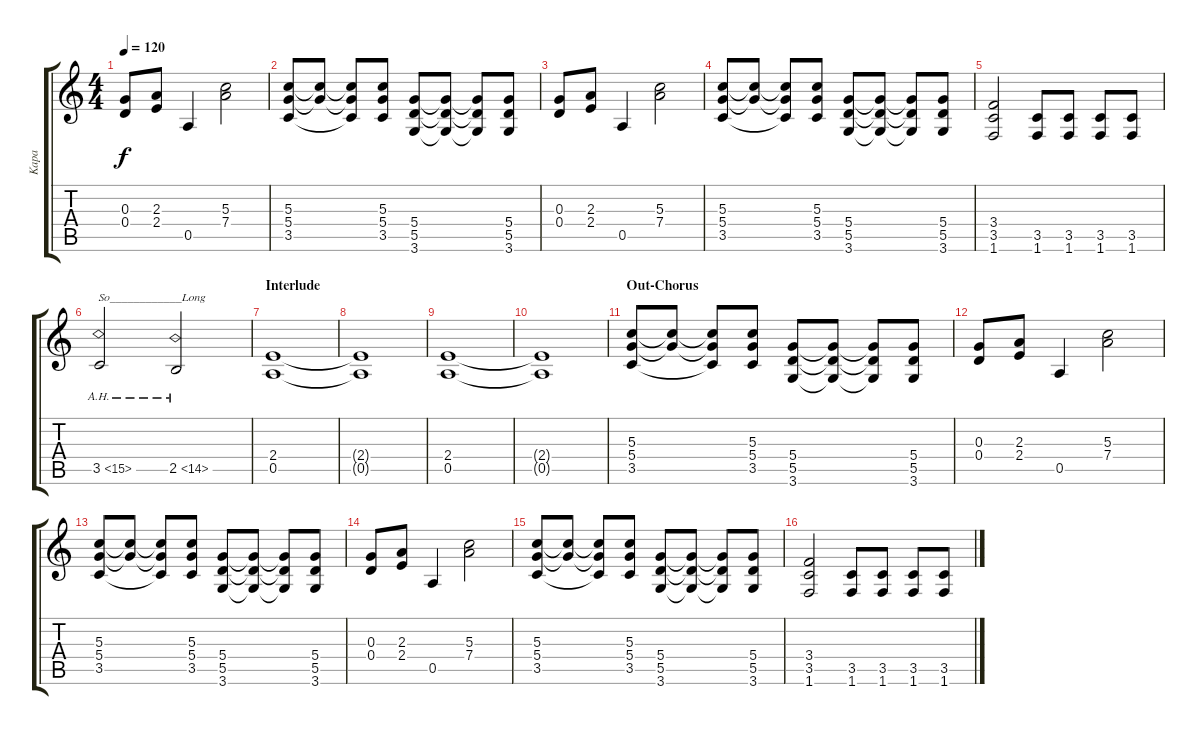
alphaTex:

\track ("Kapa" "Kapa") {instrument distortionguitar}
\staff {score tabs}
\tuning (E4 B3 G3 D3 A2 E2) {hide}
\ts (4 4)
\tempo 120
\clef g2
\ks c
(0.3 0.4).8{dy f} (2.3 2.4).8 0.5.4 (5.3 7.4).2 |
(5.3 5.4 3.5).8 (5.3{t} 5.4{t}).8 (5.3{t} 5.4{t} 3.5{t}).8 (5.3 5.4 3.5).8 (5.4 5.5 3.6).8 (5.4{t} 5.5{t} 3.6{t}).8 (5.4{t} 5.5{t} 3.6{t}).8 (5.4 5.5 3.6).8 |
(0.3 0.4).8 (2.3 2.4).8 0.5.4 (5.3 7.4).2 |
(5.3 5.4 3.5).8 (5.3{t} 5.4{t}).8 (5.3{t} 5.4{t} 3.5{t}).8 (5.3 5.4 3.5).8 (5.4 5.5 3.6).8 (5.4{t} 5.5{t} 3.6{t}).8 (5.4{t} 5.5{t} 3.6{t}).8 (5.4 5.5 3.6).8 |
(3.4 3.5 1.6).2 (3.5 1.6).8 (3.5 1.6).8 (3.5 1.6).8 (3.5 1.6).8 |
3.5{ah 12}.2{txt "So____________Long"} 2.5{ah 12}.2 |
\section ("" "Interlude")
(2.4 0.5).1 |
(2.4{t} 0.5{t}).1 |
(2.4 0.5).1 |
(2.4{t} 0.5{t}).1 |
\section ("" "Out-Chorus")
(5.3 5.4 3.5).8 (5.3{t} 5.4{t}).8 (5.3{t} 5.4{t} 3.5{t}).8 (5.3 5.4 3.5).8 (5.4 5.5 3.6).8 (5.4{t} 5.5{t} 3.6{t}).8 (5.4{t} 5.5{t} 3.6{t}).8 (5.4 5.5 3.6).8 |
(0.3 0.4).8 (2.3 2.4).8 0.5.4 (5.3 7.4).2 |
(5.3 5.4 3.5).8 (5.3{t} 5.4{t}).8 (5.3{t} 5.4{t} 3.5{t}).8 (5.3 5.4 3.5).8 (5.4 5.5 3.6).8 (5.4{t} 5.5{t} 3.6{t}).8 (5.4{t} 5.5{t} 3.6{t}).8 (5.4 5.5 3.6).8 |
(0.3 0.4).8 (2.3 2.4).8 0.5.4 (5.3 7.4).2 |
(5.3 5.4 3.5).8 (5.3{t} 5.4{t}).8 (5.3{t} 5.4{t} 3.5{t}).8 (5.3 5.4 3.5).8 (5.4 5.5 3.6).8 (5.4{t} 5.5{t} 3.6{t}).8 (5.4{t} 5.5{t} 3.6{t}).8 (5.4 5.5 3.6).8 |
(3.4 3.5 1.6).2 (3.5 1.6).8 (3.5 1.6).8 (3.5 1.6).8 (3.5 1.6).8
